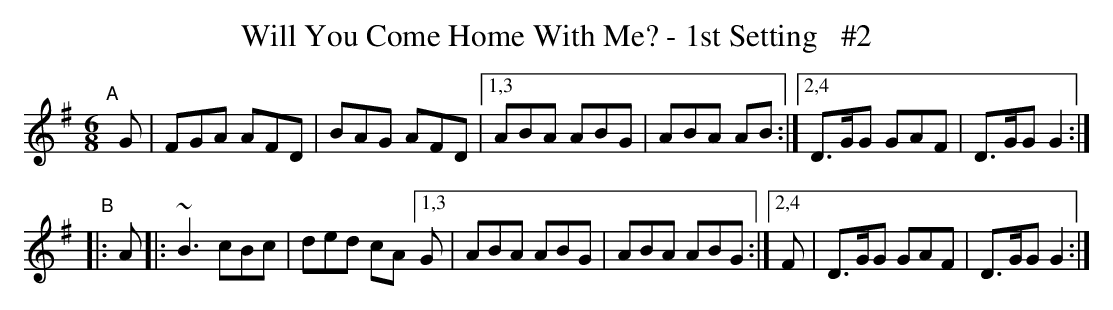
X:1
T: Will You Come Home With Me? - 1st Setting   #2
M: 6/8
L: 1/8
K: G
"^A"[|]G \
|    FGA  AFD | BAG AFD |\
[1,3 ABA  ABG | ABA AB :|\
[2,4 D>GG GAF | D>GG G2 :|
"^B"\
|:   A |: ~B3 cBc | ded cA \
[1,3 G |  ABA ABG | ABA ABG :|\
[2,4 F | D>GG GAF | D>GG G2 :|
